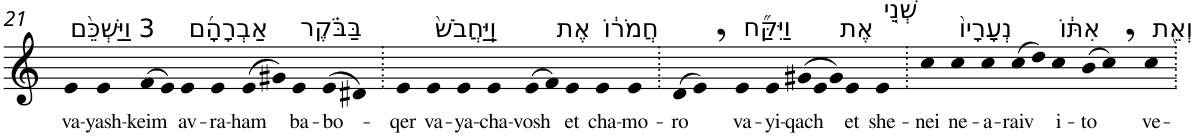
**kern	**text
*part1	*part1
*staff1	*staff1
*I"Piano	*
*I'Pno	*
!!LO:PB:g=z
*clefG2	*
*k[]	*
=21	=21
!LO:TX:a:t=3 וַיַּשְׁכֵּ֨ם	!
!	!LO:LY:b
4e	va-
!	!LO:LY:b
4e	-yash-
!	!LO:LY:b
(>8f	-keim
8e)	.
!LO:TX:a:t=אַבְרָהָ֜ם	!
!	!LO:LY:b
4e	av-
!	!LO:LY:b
4e	-ra-
!	!LO:LY:b
(>8e	-ham
8g#X)	.
!LO:TX:a:t=בַּבֹּ֗קֶר	!
!	!LO:LY:b
4e	ba-
!	!LO:LY:b
(>8e	-bo-
8d#X)	.
=22.	=22.
!	!LO:LY:b
4e	-qer
!LO:TX:a:t=וַֽיַּחֲבֹשׁ֙	!
!	!LO:LY:b
4e	va-
!	!LO:LY:b
4e	-ya-
!	!LO:LY:b
4e	-cha-
!	!LO:LY:b
(>8e	-vosh
8f)	.
!LO:TX:a:t=אֶת	!
!	!LO:LY:b
4e	et
!LO:TX:a:t=חֲמֹר֔וֹ	!
!	!LO:LY:b
4e	cha-
!	!LO:LY:b
4e	-mo-
=23.	=23.
!	!LO:LY:b
(>8d	-ro
8e,)	.
!LO:TX:a:t=וַיִּקַּ֞ח	!
!	!LO:LY:b
4e	va-
!	!LO:LY:b
4e	-yi-
*Xtuplet	*
!	!LO:LY:b
(>12g#X	-qach
12e	.
12g#)	.
!LO:TX:a:t=אֶת	!
!	!LO:LY:b
4e	et
!LO:TX:a:t=שְׁנֵ֤י	!
!	!LO:LY:b
4e	she-
=24.	=24.
!	!LO:LY:b
4cc	-nei
!LO:TX:a:t=נְעָרָיו֙	!
!	!LO:LY:b
4cc	ne-
!	!LO:LY:b
4cc	-a-
!	!LO:LY:b
(>8cc	-raiv
8dd)	.
!LO:TX:a:t=אִתּ֔וֹ	!
!	!LO:LY:b
4cc	i-
!	!LO:LY:b
(>8b	-to
8cc,)	.
!LO:TX:a:t=וְאֵ֖ת	!
!	!LO:LY:b
4cc	ve-
=.	=.
*-	*-
